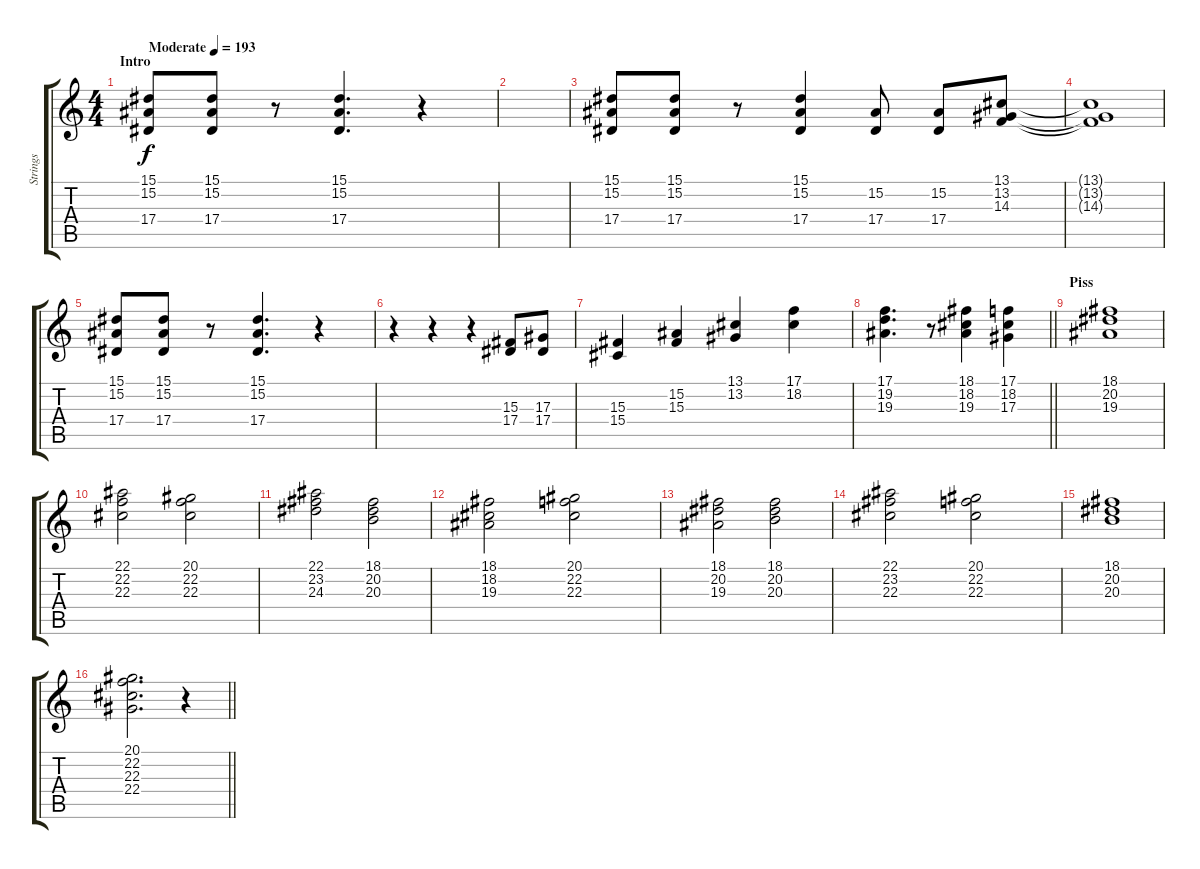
\track ("Strings" "Strings") {instrument stringensemble1}
\staff {score tabs}
\tuning (C4 G3 Eb3 Bb2 F2 C2) {hide}
\ts (4 4)
\section ("" "Intro")
\tempo (193 "Moderate")
\clef g2
\ks c
(15.1 15.2 17.4).8{dy f instrument stringensemble1} (15.1 15.2 17.4).8 r.8 (15.1 15.2 17.4).4{d} r.4 |
|
(15.1 15.2 17.4).8 (15.1 15.2 17.4).8 r.8 (15.1 15.2 17.4).4 (15.2 17.4).8 (15.2 17.4).8 (13.1 13.2 14.3).8 |
(13.1{t} 13.2{t} 14.3{t}).1 |
(15.1 15.2 17.4).8 (15.1 15.2 17.4).8 r.8 (15.1 15.2 17.4).4{d} r.4 |
r.4 r.4 r.4 (15.3 17.4).8 (17.3 17.4).8 |
(15.3 15.4).4 (15.2 15.3).4 (13.1 13.2).4 (17.1 18.2).4 |
\barLineRight lightlight
(17.1 19.2 19.3).4{d} r.8 (18.1 18.2 19.3).4 (17.1 18.2 17.3).4 |
\section ("" "Piss")
(18.1 20.2 19.3).1 |
(22.1 22.2 22.3).2 (20.1 22.2 22.3).2 |
(22.1 23.2 24.3).2 (18.1 20.2 20.3).2 |
(18.1 18.2 19.3).2 (20.1 22.2 22.3).2 |
(18.1 20.2 19.3).2 (18.1 20.2 20.3).2 |
(22.1 23.2 22.3).2 (20.1 22.2 22.3).2 |
(18.1 20.2 20.3).1 |
\barLineRight lightlight
(20.1 22.2 22.3 22.4).2{d} r.4
